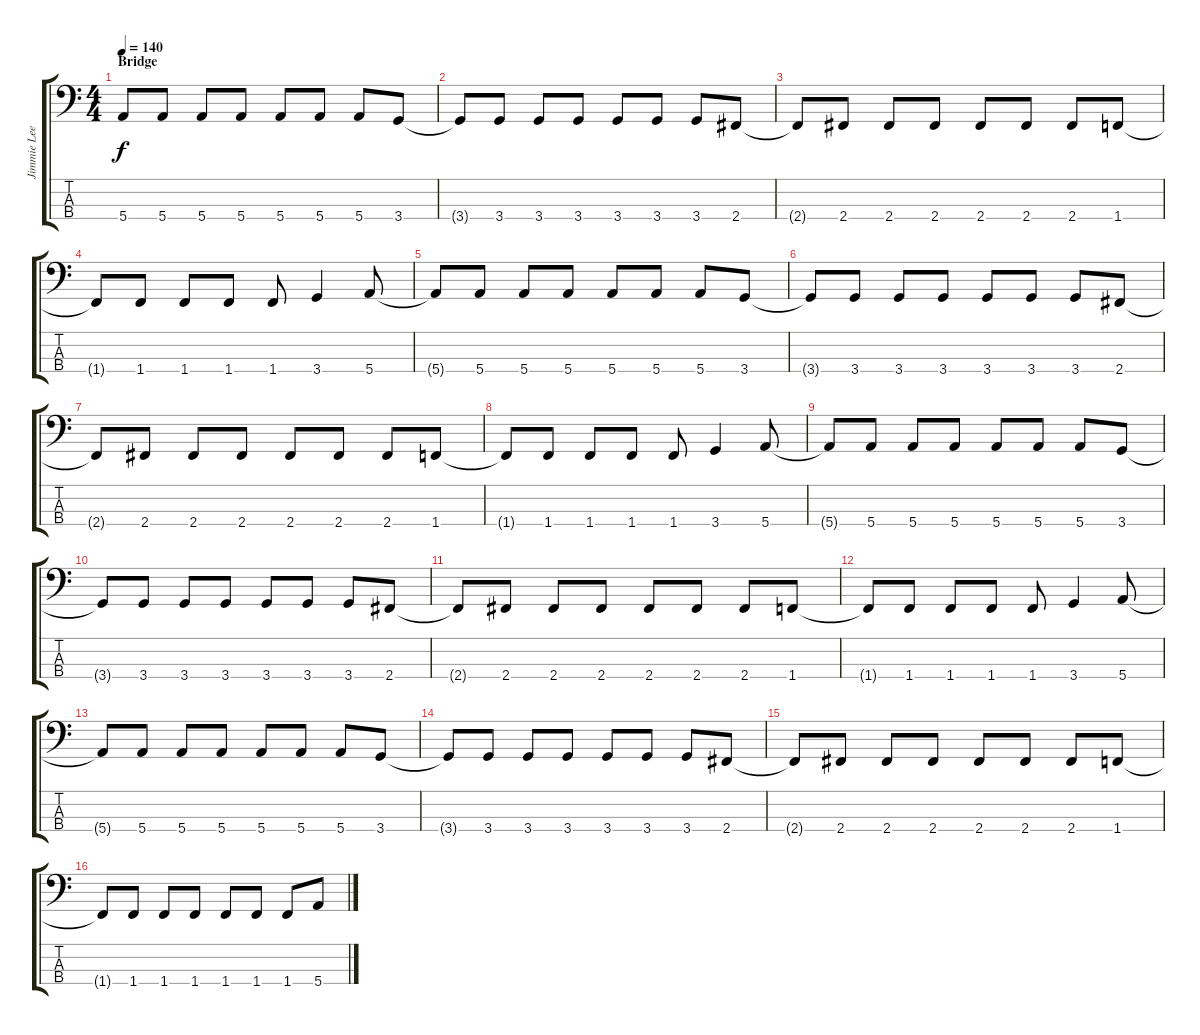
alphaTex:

\track ("Jimmie Lee Sloas" "Jimmie Lee") {instrument electricbasspick}
\staff {score tabs}
\tuning (G2 D2 A1 E1) {hide}
\ts (4 4)
\section ("" "Bridge")
\tempo 140
\clef f4
\ks c
5.4{t}.8{dy f} 5.4.8 5.4.8 5.4.8 5.4.8 5.4.8 5.4.8 3.4.8 |
3.4{t}.8 3.4.8 3.4.8 3.4.8 3.4.8 3.4.8 3.4.8 2.4.8 |
2.4{t}.8 2.4.8 2.4.8 2.4.8 2.4.8 2.4.8 2.4.8 1.4.8 |
1.4{t}.8 1.4.8 1.4.8 1.4.8 1.4.8 3.4.4 5.4.8 |
5.4{t}.8 5.4.8 5.4.8 5.4.8 5.4.8 5.4.8 5.4.8 3.4.8 |
3.4{t}.8 3.4.8 3.4.8 3.4.8 3.4.8 3.4.8 3.4.8 2.4.8 |
2.4{t}.8 2.4.8 2.4.8 2.4.8 2.4.8 2.4.8 2.4.8 1.4.8 |
1.4{t}.8 1.4.8 1.4.8 1.4.8 1.4.8 3.4.4 5.4.8 |
5.4{t}.8 5.4.8 5.4.8 5.4.8 5.4.8 5.4.8 5.4.8 3.4.8 |
3.4{t}.8 3.4.8 3.4.8 3.4.8 3.4.8 3.4.8 3.4.8 2.4.8 |
2.4{t}.8 2.4.8 2.4.8 2.4.8 2.4.8 2.4.8 2.4.8 1.4.8 |
1.4{t}.8 1.4.8 1.4.8 1.4.8 1.4.8 3.4.4 5.4.8 |
5.4{t}.8 5.4.8 5.4.8 5.4.8 5.4.8 5.4.8 5.4.8 3.4.8 |
3.4{t}.8 3.4.8 3.4.8 3.4.8 3.4.8 3.4.8 3.4.8 2.4.8 |
2.4{t}.8 2.4.8 2.4.8 2.4.8 2.4.8 2.4.8 2.4.8 1.4.8 |
1.4{t}.8 1.4.8 1.4.8 1.4.8 1.4.8 1.4.8 1.4.8 5.4.8
